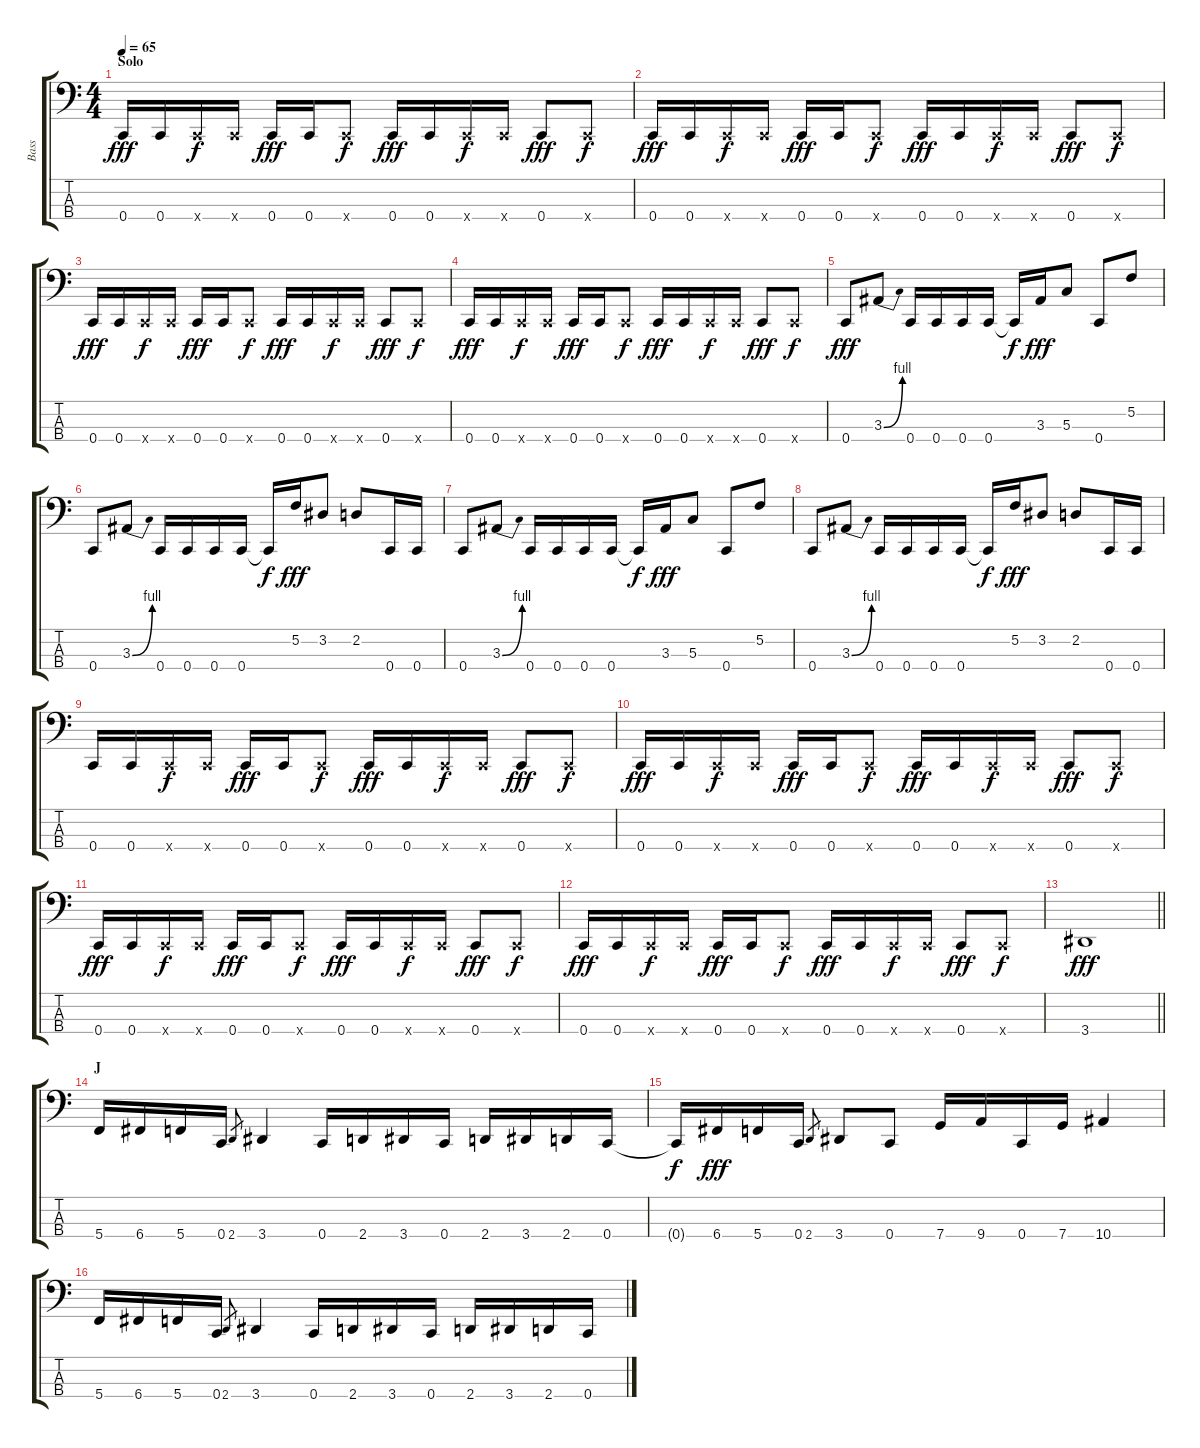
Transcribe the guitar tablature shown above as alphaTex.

\track ("Bass" "Bass") {instrument electricbasspick}
\staff {score tabs}
\tuning (F2 C2 G1 C1) {hide}
\ts (4 4)
\section ("" "Solo")
\tempo 65
\clef f4
\ks c
0.4.16{dy fff} 0.4.16 0.4{x}.16{dy f} 0.4{x}.16 0.4.16{dy fff} 0.4.16 0.4{x}.8{dy f} 0.4.16{dy fff} 0.4.16 0.4{x}.16{dy f} 0.4{x}.16 0.4.8{dy fff} 0.4{x}.8{dy f} |
0.4.16{dy fff} 0.4.16 0.4{x}.16{dy f} 0.4{x}.16 0.4.16{dy fff} 0.4.16 0.4{x}.8{dy f} 0.4.16{dy fff} 0.4.16 0.4{x}.16{dy f} 0.4{x}.16 0.4.8{dy fff} 0.4{x}.8{dy f} |
0.4.16{dy fff} 0.4.16 0.4{x}.16{dy f} 0.4{x}.16 0.4.16{dy fff} 0.4.16 0.4{x}.8{dy f} 0.4.16{dy fff} 0.4.16 0.4{x}.16{dy f} 0.4{x}.16 0.4.8{dy fff} 0.4{x}.8{dy f} |
0.4.16{dy fff} 0.4.16 0.4{x}.16{dy f} 0.4{x}.16 0.4.16{dy fff} 0.4.16 0.4{x}.8{dy f} 0.4.16{dy fff} 0.4.16 0.4{x}.16{dy f} 0.4{x}.16 0.4.8{dy fff} 0.4{x}.8{dy f} |
0.4.8{dy fff} 3.3{be (bend 0 0 60 4)}.8 0.4.16 0.4.16 0.4.16 0.4.16 0.4{t}.16{dy f} 3.3.16{dy fff} 5.3.8 0.4.8 5.2.8 |
0.4.8 3.3{be (bend 0 0 60 4)}.8 0.4.16 0.4.16 0.4.16 0.4.16 0.4{t}.16{dy f} 5.2.16{dy fff} 3.2.8 2.2.8 0.4.16 0.4.16 |
0.4.8 3.3{be (bend 0 0 60 4)}.8 0.4.16 0.4.16 0.4.16 0.4.16 0.4{t}.16{dy f} 3.3.16{dy fff} 5.3.8 0.4.8 5.2.8 |
0.4.8 3.3{be (bend 0 0 60 4)}.8 0.4.16 0.4.16 0.4.16 0.4.16 0.4{t}.16{dy f} 5.2.16{dy fff} 3.2.8 2.2.8 0.4.16 0.4.16 |
0.4.16 0.4.16 0.4{x}.16{dy f} 0.4{x}.16 0.4.16{dy fff} 0.4.16 0.4{x}.8{dy f} 0.4.16{dy fff} 0.4.16 0.4{x}.16{dy f} 0.4{x}.16 0.4.8{dy fff} 0.4{x}.8{dy f} |
0.4.16{dy fff} 0.4.16 0.4{x}.16{dy f} 0.4{x}.16 0.4.16{dy fff} 0.4.16 0.4{x}.8{dy f} 0.4.16{dy fff} 0.4.16 0.4{x}.16{dy f} 0.4{x}.16 0.4.8{dy fff} 0.4{x}.8{dy f} |
0.4.16{dy fff} 0.4.16 0.4{x}.16{dy f} 0.4{x}.16 0.4.16{dy fff} 0.4.16 0.4{x}.8{dy f} 0.4.16{dy fff} 0.4.16 0.4{x}.16{dy f} 0.4{x}.16 0.4.8{dy fff} 0.4{x}.8{dy f} |
0.4.16{dy fff} 0.4.16 0.4{x}.16{dy f} 0.4{x}.16 0.4.16{dy fff} 0.4.16 0.4{x}.8{dy f} 0.4.16{dy fff} 0.4.16 0.4{x}.16{dy f} 0.4{x}.16 0.4.8{dy fff} 0.4{x}.8{dy f} |
\barLineRight lightlight
3.4.1{dy fff} |
\section ("" "J")
5.4.16 6.4.16 5.4.16 0.4.16 2.4.8{gr} 3.4.4 0.4.16 2.4.16 3.4.16 0.4.16 2.4.16 3.4.16 2.4.16 0.4.16 |
0.4{t}.16{dy f} 6.4.16{dy fff} 5.4.16 0.4.16 2.4.8{gr} 3.4.8 0.4.8 7.4.16 9.4.16 0.4.16 7.4.16 10.4.4 |
5.4.16 6.4.16 5.4.16 0.4.16 2.4.8{gr} 3.4.4 0.4.16 2.4.16 3.4.16 0.4.16 2.4.16 3.4.16 2.4.16 0.4.16
